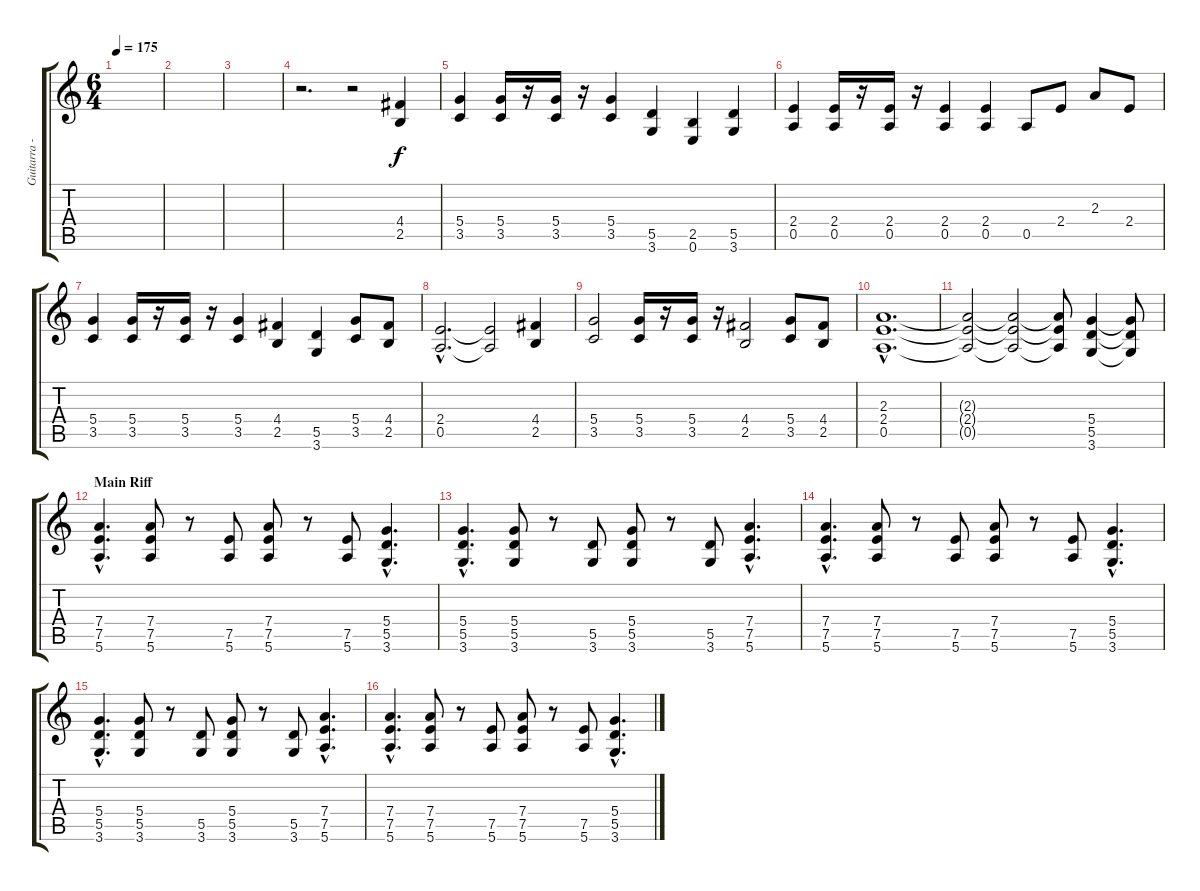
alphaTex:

\track ("Guitarra - Guitar" "Guitarra -") {instrument distortionguitar}
\staff {score tabs}
\tuning (E4 B3 G3 D3 A2 E2) {hide}
\ts (6 4)
\section ("" "")
\tempo 175
\clef g2
\ks c
|
|
|
r.2{d} r.2 (4.4 2.5).4{volume 13 instrument distortionguitar} |
(5.4 3.5).4{volume 13 instrument distortionguitar} (5.4 3.5).16 r.16 (5.4 3.5).16 r.16 (5.4 3.5).4 (5.5 3.6).4 (2.5 0.6).4 (5.5 3.6).4 |
(2.4 0.5).4 (2.4 0.5).16 r.16 (2.4 0.5).16 r.16 (2.4 0.5).4 (2.4 0.5).4 0.5.8 2.4.8 2.3.8 2.4.8 |
(5.4 3.5).4 (5.4 3.5).16 r.16 (5.4 3.5).16 r.16 (5.4 3.5).4 (4.4 2.5).4 (5.5 3.6).4 (5.4 3.5).8 (4.4 2.5).8 |
(2.4{hac} 0.5{hac}).2{d} (2.4{t} 0.5{t}).2 (4.4 2.5).4 |
(5.4 3.5).2 (5.4 3.5).16 r.16 (5.4 3.5).16 r.16 (4.4 2.5).2 (5.4 3.5).8 (4.4 2.5).8 |
(2.3{hac} 2.4{hac} 0.5{hac}).1{d} |
(2.3{t} 2.4{t} 0.5{t}).2 (2.3{t} 2.4{t} 0.5{t}).2 (2.3{t} 2.4{t} 0.5{t}).8 (5.4 5.5 3.6).4 (5.4{t} 5.5{t} 3.6{t}).8 |
\section ("" "Main Riff")
(7.4{hac} 7.5{hac} 5.6{hac}).4{d} (7.4 7.5 5.6).8 r.8 (7.5 5.6).8 (7.4 7.5 5.6).8 r.8 (7.5 5.6).8 (5.4{hac} 5.5{hac} 3.6{hac}).4{d} |
(5.4{hac} 5.5{hac} 3.6{hac}).4{d} (5.4 5.5 3.6).8 r.8 (5.5 3.6).8 (5.4 5.5 3.6).8 r.8 (5.5 3.6).8 (7.4{hac} 7.5{hac} 5.6{hac}).4{d} |
(7.4{hac} 7.5{hac} 5.6{hac}).4{d} (7.4 7.5 5.6).8 r.8 (7.5 5.6).8 (7.4 7.5 5.6).8 r.8 (7.5 5.6).8 (5.4{hac} 5.5{hac} 3.6{hac}).4{d} |
(5.4{hac} 5.5{hac} 3.6{hac}).4{d} (5.4 5.5 3.6).8 r.8 (5.5 3.6).8 (5.4 5.5 3.6).8 r.8 (5.5 3.6).8 (7.4{hac} 7.5{hac} 5.6{hac}).4{d} |
(7.4{hac} 7.5{hac} 5.6{hac}).4{d} (7.4 7.5 5.6).8 r.8 (7.5 5.6).8 (7.4 7.5 5.6).8 r.8 (7.5 5.6).8 (5.4{hac} 5.5{hac} 3.6{hac}).4{d}
